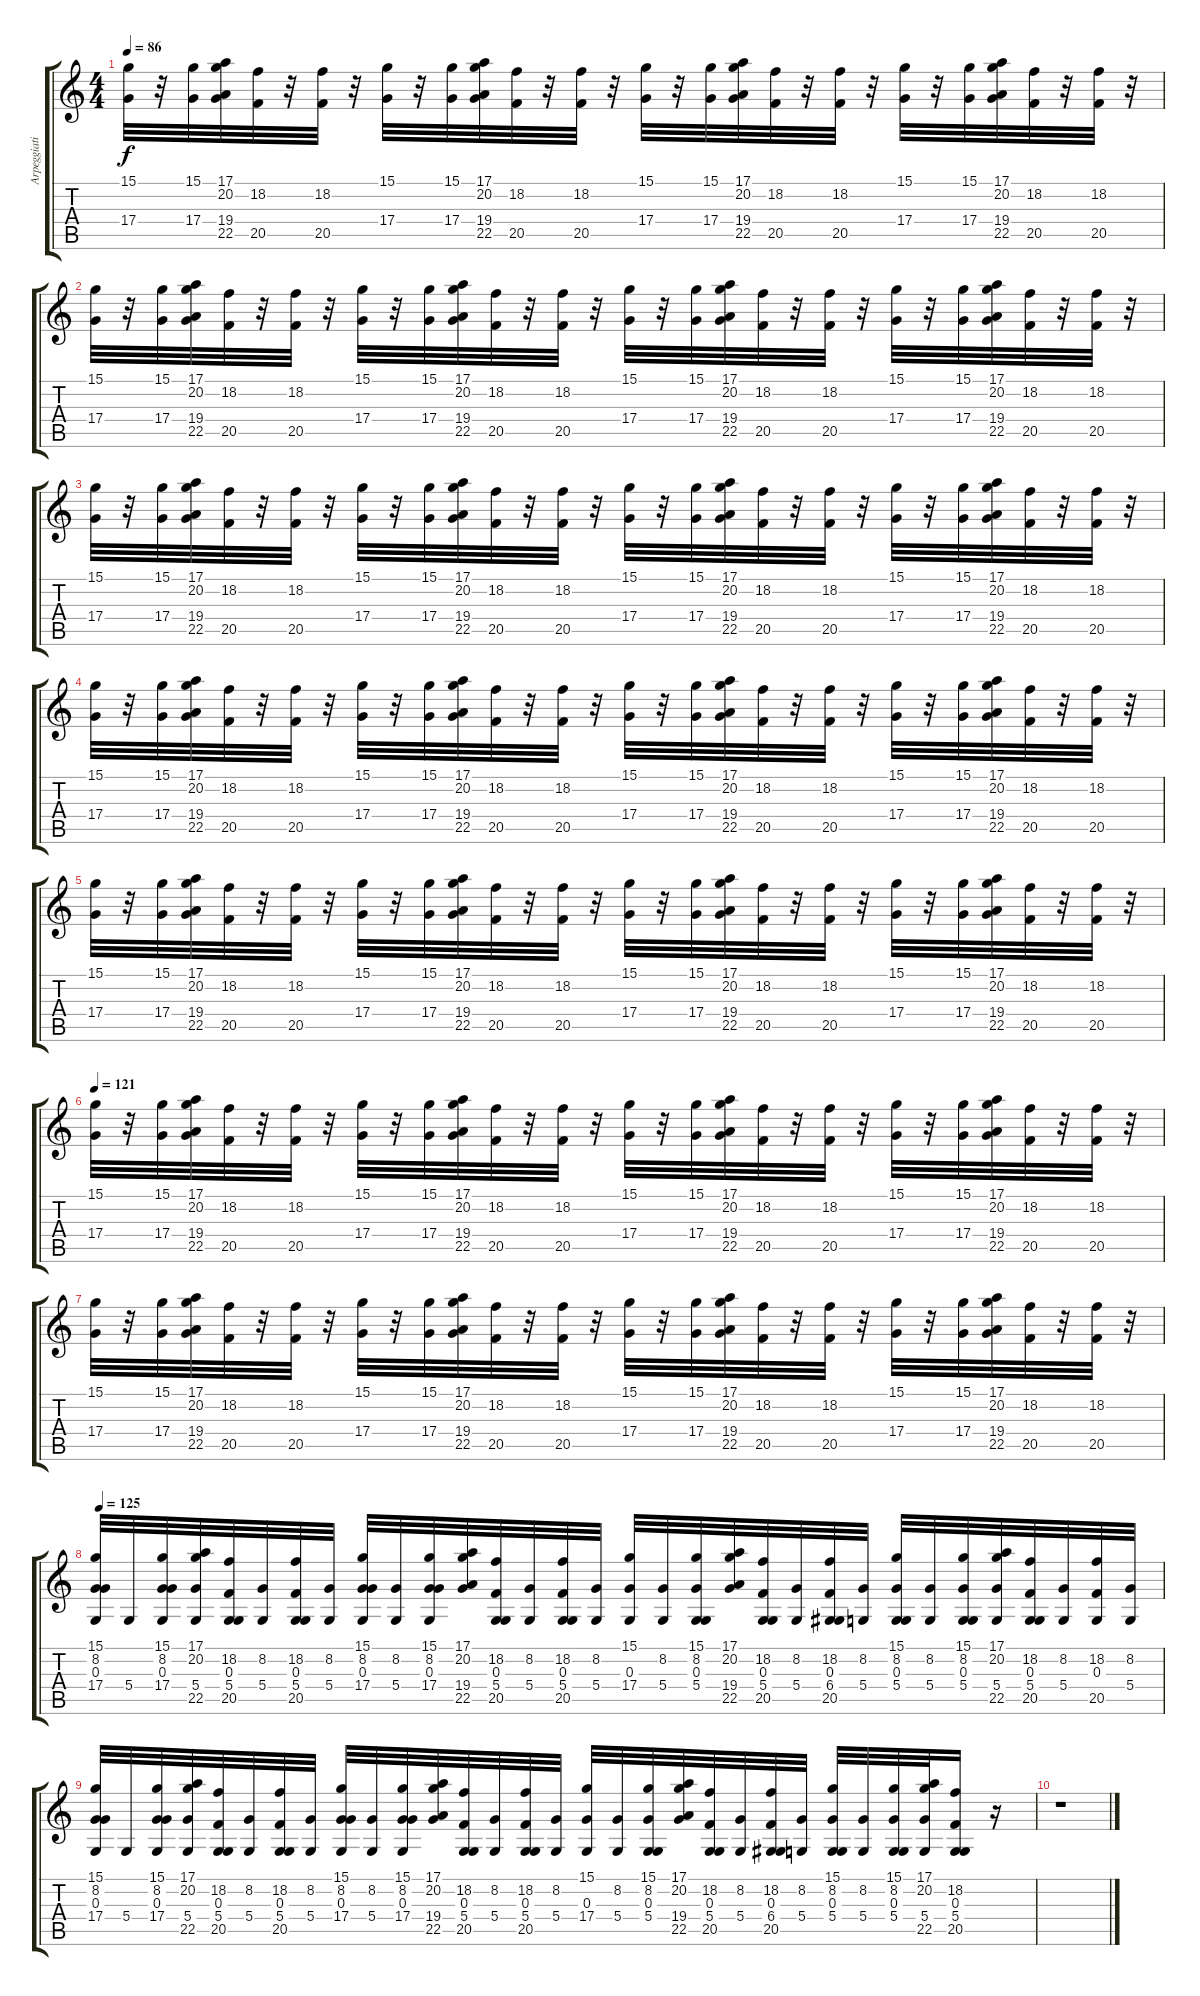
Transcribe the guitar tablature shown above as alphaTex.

\track ("Arpeggiation" "Arpeggiati") {instrument accordion}
\staff {score tabs}
\tuning (E4 B3 G3 D3 A2 E2) {hide}
\ts (4 4)
\tempo 86
\clef g2
\ks c
(15.1 17.4).32{dy f} r.32 (15.1 17.4).32 (17.1 20.2 19.4 22.5).32 (18.2 20.5).32 r.32 (18.2 20.5).32 r.32 (15.1 17.4).32 r.32 (15.1 17.4).32 (17.1 20.2 19.4 22.5).32 (18.2 20.5).32 r.32 (18.2 20.5).32 r.32 (15.1 17.4).32 r.32 (15.1 17.4).32 (17.1 20.2 19.4 22.5).32 (18.2 20.5).32 r.32 (18.2 20.5).32 r.32 (15.1 17.4).32 r.32 (15.1 17.4).32 (17.1 20.2 19.4 22.5).32 (18.2 20.5).32 r.32 (18.2 20.5).32 r.32 |
(15.1 17.4).32 r.32 (15.1 17.4).32 (17.1 20.2 19.4 22.5).32 (18.2 20.5).32 r.32 (18.2 20.5).32 r.32 (15.1 17.4).32 r.32 (15.1 17.4).32 (17.1 20.2 19.4 22.5).32 (18.2 20.5).32 r.32 (18.2 20.5).32 r.32 (15.1 17.4).32 r.32 (15.1 17.4).32 (17.1 20.2 19.4 22.5).32 (18.2 20.5).32 r.32 (18.2 20.5).32 r.32 (15.1 17.4).32 r.32 (15.1 17.4).32 (17.1 20.2 19.4 22.5).32 (18.2 20.5).32 r.32 (18.2 20.5).32 r.32 |
(15.1 17.4).32 r.32 (15.1 17.4).32 (17.1 20.2 19.4 22.5).32 (18.2 20.5).32 r.32 (18.2 20.5).32 r.32 (15.1 17.4).32 r.32 (15.1 17.4).32 (17.1 20.2 19.4 22.5).32 (18.2 20.5).32 r.32 (18.2 20.5).32 r.32 (15.1 17.4).32 r.32 (15.1 17.4).32 (17.1 20.2 19.4 22.5).32 (18.2 20.5).32 r.32 (18.2 20.5).32 r.32 (15.1 17.4).32 r.32 (15.1 17.4).32 (17.1 20.2 19.4 22.5).32 (18.2 20.5).32 r.32 (18.2 20.5).32 r.32 |
(15.1 17.4).32 r.32 (15.1 17.4).32 (17.1 20.2 19.4 22.5).32 (18.2 20.5).32 r.32 (18.2 20.5).32 r.32 (15.1 17.4).32 r.32 (15.1 17.4).32 (17.1 20.2 19.4 22.5).32 (18.2 20.5).32 r.32 (18.2 20.5).32 r.32 (15.1 17.4).32 r.32 (15.1 17.4).32 (17.1 20.2 19.4 22.5).32 (18.2 20.5).32 r.32 (18.2 20.5).32 r.32 (15.1 17.4).32 r.32 (15.1 17.4).32 (17.1 20.2 19.4 22.5).32 (18.2 20.5).32 r.32 (18.2 20.5).32 r.32 |
(15.1 17.4).32 r.32 (15.1 17.4).32 (17.1 20.2 19.4 22.5).32 (18.2 20.5).32 r.32 (18.2 20.5).32 r.32 (15.1 17.4).32 r.32 (15.1 17.4).32 (17.1 20.2 19.4 22.5).32 (18.2 20.5).32 r.32 (18.2 20.5).32 r.32 (15.1 17.4).32 r.32 (15.1 17.4).32 (17.1 20.2 19.4 22.5).32 (18.2 20.5).32 r.32 (18.2 20.5).32 r.32 (15.1 17.4).32 r.32 (15.1 17.4).32 (17.1 20.2 19.4 22.5).32 (18.2 20.5).32 r.32 (18.2 20.5).32 r.32 |
\tempo 121
(15.1 17.4).32 r.32 (15.1 17.4).32 (17.1 20.2 19.4 22.5).32 (18.2 20.5).32 r.32 (18.2 20.5).32 r.32 (15.1 17.4).32 r.32 (15.1 17.4).32 (17.1 20.2 19.4 22.5).32 (18.2 20.5).32 r.32 (18.2 20.5).32 r.32 (15.1 17.4).32 r.32 (15.1 17.4).32 (17.1 20.2 19.4 22.5).32 (18.2 20.5).32 r.32 (18.2 20.5).32 r.32 (15.1 17.4).32 r.32 (15.1 17.4).32 (17.1 20.2 19.4 22.5).32 (18.2 20.5).32 r.32 (18.2 20.5).32 r.32 |
(15.1 17.4).32 r.32 (15.1 17.4).32 (17.1 20.2 19.4 22.5).32 (18.2 20.5).32 r.32 (18.2 20.5).32 r.32 (15.1 17.4).32 r.32 (15.1 17.4).32 (17.1 20.2 19.4 22.5).32 (18.2 20.5).32 r.32 (18.2 20.5).32 r.32 (15.1 17.4).32 r.32 (15.1 17.4).32 (17.1 20.2 19.4 22.5).32 (18.2 20.5).32 r.32 (18.2 20.5).32 r.32 (15.1 17.4).32 r.32 (15.1 17.4).32 (17.1 20.2 19.4 22.5).32 (18.2 20.5).32 r.32 (18.2 20.5).32 r.32 |
\tempo 125
(15.1 8.2 0.3 17.4).32 5.4.32 (15.1 8.2 0.3 17.4).32 (17.1 20.2 5.4 22.5).32 (18.2 0.3 5.4 20.5).32 (8.2 5.4).32 (18.2 0.3 5.4 20.5).32 (8.2 5.4).32 (15.1 8.2 0.3 17.4).32 (8.2 5.4).32 (15.1 8.2 0.3 17.4).32 (17.1 20.2 19.4 22.5).32 (18.2 0.3 5.4 20.5).32 (8.2 5.4).32 (18.2 0.3 5.4 20.5).32 (8.2 5.4).32 (15.1 0.3 17.4).32 (8.2 5.4).32 (15.1 8.2 0.3 5.4).32 (17.1 20.2 19.4 22.5).32 (18.2 0.3 5.4 20.5).32 (8.2 5.4).32 (18.2 0.3 6.4 20.5).32 (8.2 5.4).32 (15.1 8.2 0.3 5.4).32 (8.2 5.4).32 (15.1 8.2 0.3 5.4).32 (17.1 20.2 5.4 22.5).32 (18.2 0.3 5.4 20.5).32 (8.2 5.4).32 (18.2 0.3 20.5).32 (8.2 5.4).32 |
(15.1 8.2 0.3 17.4).32 5.4.32 (15.1 8.2 0.3 17.4).32 (17.1 20.2 5.4 22.5).32 (18.2 0.3 5.4 20.5).32 (8.2 5.4).32 (18.2 0.3 5.4 20.5).32 (8.2 5.4).32 (15.1 8.2 0.3 17.4).32 (8.2 5.4).32 (15.1 8.2 0.3 17.4).32 (17.1 20.2 19.4 22.5).32 (18.2 0.3 5.4 20.5).32 (8.2 5.4).32 (18.2 0.3 5.4 20.5).32 (8.2 5.4).32 (15.1 0.3 17.4).32 (8.2 5.4).32 (15.1 8.2 0.3 5.4).32 (17.1 20.2 19.4 22.5).32 (18.2 0.3 5.4 20.5).32 (8.2 5.4).32 (18.2 0.3 6.4 20.5).32 (8.2 5.4).32 (15.1 8.2 0.3 5.4).32 (8.2 5.4).32 (15.1 8.2 0.3 5.4).32 (17.1 20.2 5.4 22.5).32 (18.2 0.3 5.4 20.5).16 r.16 |
r.1
